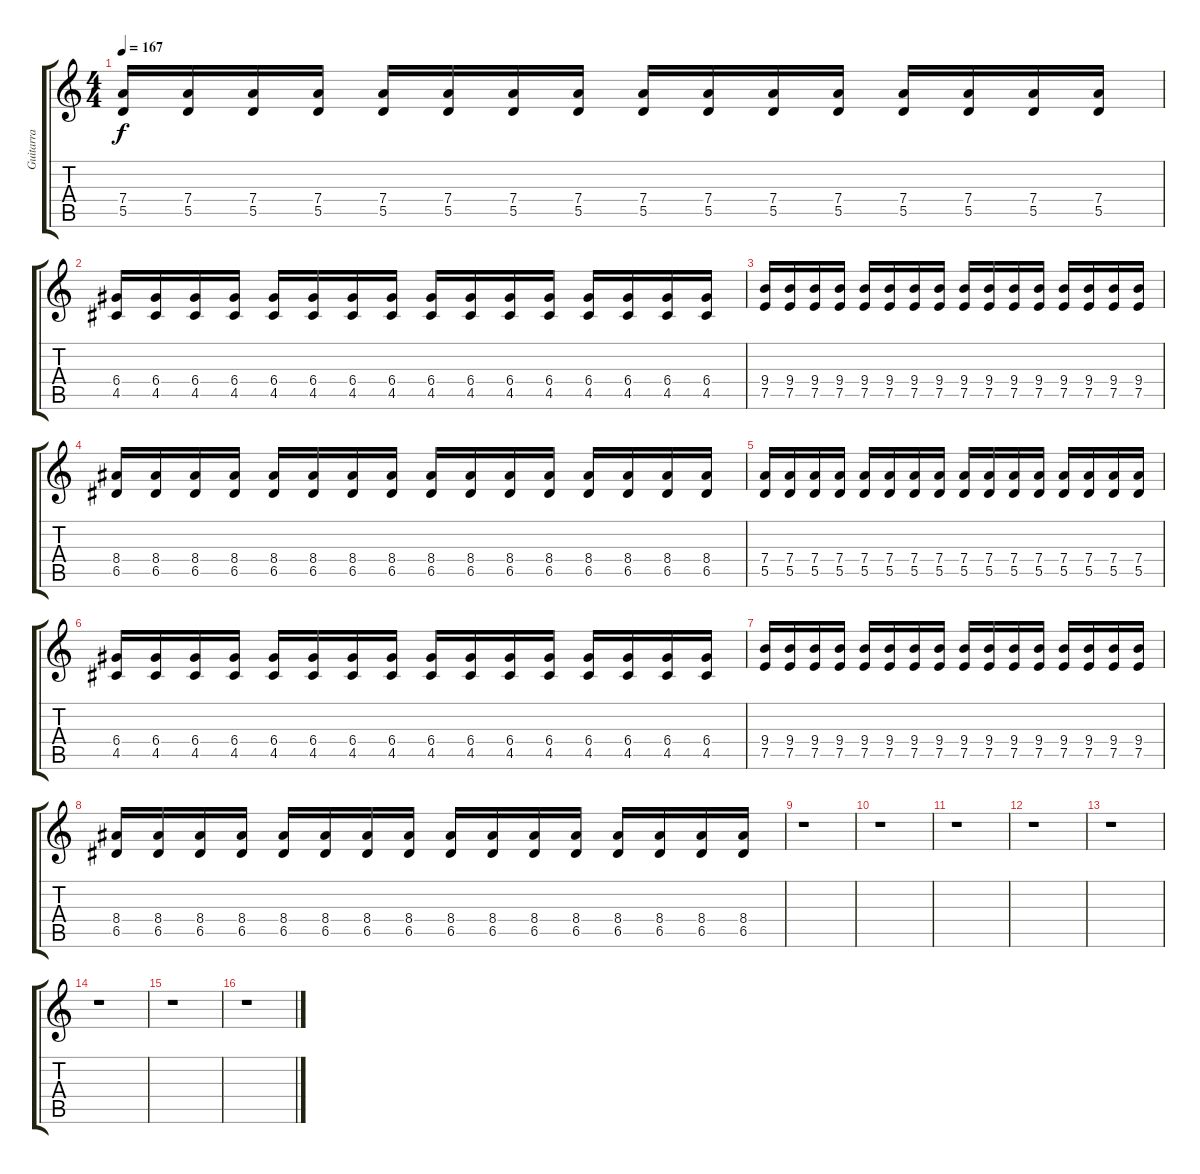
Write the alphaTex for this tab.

\track ("Guitarra" "Guitarra") {instrument distortionguitar}
\staff {score tabs}
\tuning (E4 B3 G3 D3 A2 E2) {hide}
\ts (4 4)
\tempo 167
\clef g2
\ks c
(7.4 5.5).16{dy f} (7.4 5.5).16 (7.4 5.5).16 (7.4 5.5).16 (7.4 5.5).16 (7.4 5.5).16 (7.4 5.5).16 (7.4 5.5).16 (7.4 5.5).16 (7.4 5.5).16 (7.4 5.5).16 (7.4 5.5).16 (7.4 5.5).16 (7.4 5.5).16 (7.4 5.5).16 (7.4 5.5).16 |
(6.4 4.5).16 (6.4 4.5).16 (6.4 4.5).16 (6.4 4.5).16 (6.4 4.5).16 (6.4 4.5).16 (6.4 4.5).16 (6.4 4.5).16 (6.4 4.5).16 (6.4 4.5).16 (6.4 4.5).16 (6.4 4.5).16 (6.4 4.5).16 (6.4 4.5).16 (6.4 4.5).16 (6.4 4.5).16 |
(9.4 7.5).16 (9.4 7.5).16 (9.4 7.5).16 (9.4 7.5).16 (9.4 7.5).16 (9.4 7.5).16 (9.4 7.5).16 (9.4 7.5).16 (9.4 7.5).16 (9.4 7.5).16 (9.4 7.5).16 (9.4 7.5).16 (9.4 7.5).16 (9.4 7.5).16 (9.4 7.5).16 (9.4 7.5).16 |
(8.4 6.5).16 (8.4 6.5).16 (8.4 6.5).16 (8.4 6.5).16 (8.4 6.5).16 (8.4 6.5).16 (8.4 6.5).16 (8.4 6.5).16 (8.4 6.5).16 (8.4 6.5).16 (8.4 6.5).16 (8.4 6.5).16 (8.4 6.5).16 (8.4 6.5).16 (8.4 6.5).16 (8.4 6.5).16 |
(7.4 5.5).16 (7.4 5.5).16 (7.4 5.5).16 (7.4 5.5).16 (7.4 5.5).16 (7.4 5.5).16 (7.4 5.5).16 (7.4 5.5).16 (7.4 5.5).16 (7.4 5.5).16 (7.4 5.5).16 (7.4 5.5).16 (7.4 5.5).16 (7.4 5.5).16 (7.4 5.5).16 (7.4 5.5).16 |
(6.4 4.5).16 (6.4 4.5).16 (6.4 4.5).16 (6.4 4.5).16 (6.4 4.5).16 (6.4 4.5).16 (6.4 4.5).16 (6.4 4.5).16 (6.4 4.5).16 (6.4 4.5).16 (6.4 4.5).16 (6.4 4.5).16 (6.4 4.5).16 (6.4 4.5).16 (6.4 4.5).16 (6.4 4.5).16 |
(9.4 7.5).16 (9.4 7.5).16 (9.4 7.5).16 (9.4 7.5).16 (9.4 7.5).16 (9.4 7.5).16 (9.4 7.5).16 (9.4 7.5).16 (9.4 7.5).16 (9.4 7.5).16 (9.4 7.5).16 (9.4 7.5).16 (9.4 7.5).16 (9.4 7.5).16 (9.4 7.5).16 (9.4 7.5).16 |
(8.4 6.5).16 (8.4 6.5).16 (8.4 6.5).16 (8.4 6.5).16 (8.4 6.5).16 (8.4 6.5).16 (8.4 6.5).16 (8.4 6.5).16 (8.4 6.5).16 (8.4 6.5).16 (8.4 6.5).16 (8.4 6.5).16 (8.4 6.5).16 (8.4 6.5).16 (8.4 6.5).16 (8.4 6.5).16 |
r.1 |
r.1 |
r.1 |
r.1 |
r.1 |
r.1 |
r.1 |
r.1
